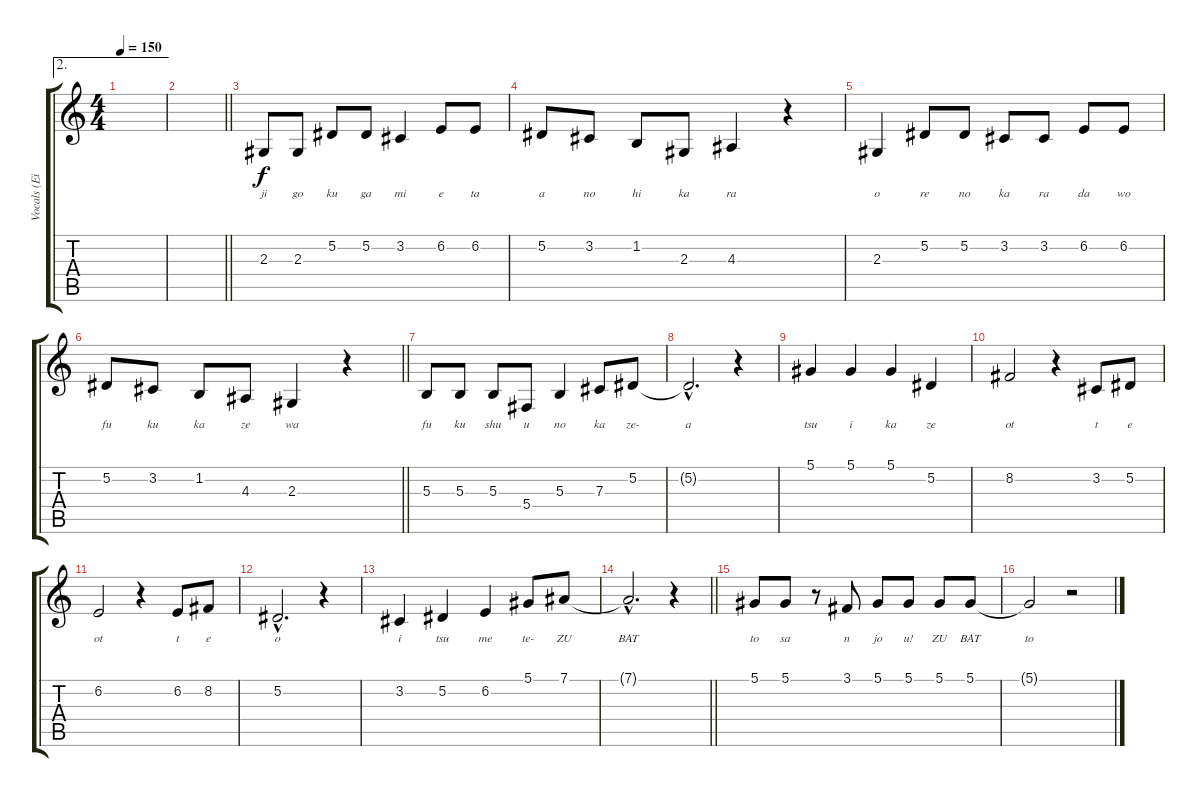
\track ("Vocals (Eizo)" "Vocals (Ei") {instrument flute}
\staff {score tabs}
\tuning (Eb4 Bb3 Gb3 Db3 Ab2 Eb2) {hide}
\ae 2
\ts (4 4)
\tempo 150
\clef g2
\ks c
|
\barLineRight lightlight
|
2.3.8{lyrics (0 "ji") lyrics (1 "") lyrics (2 "") lyrics (3 "") lyrics (4 "")} 2.3.8{lyrics (0 "go") lyrics (1 "") lyrics (2 "") lyrics (3 "") lyrics (4 "")} 5.2.8{lyrics (0 "ku") lyrics (1 "") lyrics (2 "") lyrics (3 "") lyrics (4 "")} 5.2.8{lyrics (0 "ga") lyrics (1 "") lyrics (2 "") lyrics (3 "") lyrics (4 "")} 3.2.4{lyrics (0 "mi") lyrics (1 "") lyrics (2 "") lyrics (3 "") lyrics (4 "")} 6.2.8{lyrics (0 "e") lyrics (1 "") lyrics (2 "") lyrics (3 "") lyrics (4 "")} 6.2.8{lyrics (0 "ta") lyrics (1 "") lyrics (2 "") lyrics (3 "") lyrics (4 "")} |
5.2.8{lyrics (0 "a") lyrics (1 "") lyrics (2 "") lyrics (3 "") lyrics (4 "")} 3.2.8{lyrics (0 "no") lyrics (1 "") lyrics (2 "") lyrics (3 "") lyrics (4 "")} 1.2.8{lyrics (0 "hi") lyrics (1 "") lyrics (2 "") lyrics (3 "") lyrics (4 "")} 2.3.8{lyrics (0 "ka") lyrics (1 "") lyrics (2 "") lyrics (3 "") lyrics (4 "")} 4.3.4{lyrics (0 "ra") lyrics (1 "") lyrics (2 "") lyrics (3 "") lyrics (4 "")} r.4 |
2.3.4{lyrics (0 "o") lyrics (1 "") lyrics (2 "") lyrics (3 "") lyrics (4 "")} 5.2.8{lyrics (0 "re") lyrics (1 "") lyrics (2 "") lyrics (3 "") lyrics (4 "")} 5.2.8{lyrics (0 "no") lyrics (1 "") lyrics (2 "") lyrics (3 "") lyrics (4 "")} 3.2.8{lyrics (0 "ka") lyrics (1 "") lyrics (2 "") lyrics (3 "") lyrics (4 "")} 3.2.8{lyrics (0 "ra") lyrics (1 "") lyrics (2 "") lyrics (3 "") lyrics (4 "")} 6.2.8{lyrics (0 "da") lyrics (1 "") lyrics (2 "") lyrics (3 "") lyrics (4 "")} 6.2.8{lyrics (0 "wo") lyrics (1 "") lyrics (2 "") lyrics (3 "") lyrics (4 "")} |
\barLineRight lightlight
5.2.8{lyrics (0 "fu") lyrics (1 "") lyrics (2 "") lyrics (3 "") lyrics (4 "")} 3.2.8{lyrics (0 "ku") lyrics (1 "") lyrics (2 "") lyrics (3 "") lyrics (4 "")} 1.2.8{lyrics (0 "ka") lyrics (1 "") lyrics (2 "") lyrics (3 "") lyrics (4 "")} 4.3.8{lyrics (0 "ze") lyrics (1 "") lyrics (2 "") lyrics (3 "") lyrics (4 "")} 2.3.4{lyrics (0 "wa") lyrics (1 "") lyrics (2 "") lyrics (3 "") lyrics (4 "")} r.4 |
5.3.8{lyrics (0 "fu") lyrics (1 "") lyrics (2 "") lyrics (3 "") lyrics (4 "")} 5.3.8{lyrics (0 "ku") lyrics (1 "") lyrics (2 "") lyrics (3 "") lyrics (4 "")} 5.3.8{lyrics (0 "shu") lyrics (1 "") lyrics (2 "") lyrics (3 "") lyrics (4 "")} 5.4.8{lyrics (0 "u") lyrics (1 "") lyrics (2 "") lyrics (3 "") lyrics (4 "")} 5.3.4{lyrics (0 "no") lyrics (1 "") lyrics (2 "") lyrics (3 "") lyrics (4 "")} 7.3.8{lyrics (0 "ka") lyrics (1 "") lyrics (2 "") lyrics (3 "") lyrics (4 "")} 5.2.8{lyrics (0 "ze-") lyrics (1 "") lyrics (2 "") lyrics (3 "") lyrics (4 "")} |
5.2{hac t}.2{d lyrics (0 "a") lyrics (1 "") lyrics (2 "") lyrics (3 "") lyrics (4 "")} r.4 |
5.1.4{lyrics (0 "tsu") lyrics (1 "") lyrics (2 "") lyrics (3 "") lyrics (4 "")} 5.1.4{lyrics (0 "i") lyrics (1 "") lyrics (2 "") lyrics (3 "") lyrics (4 "")} 5.1.4{lyrics (0 "ka") lyrics (1 "") lyrics (2 "") lyrics (3 "") lyrics (4 "")} 5.2.4{lyrics (0 "ze") lyrics (1 "") lyrics (2 "") lyrics (3 "") lyrics (4 "")} |
8.2.2{lyrics (0 "ot") lyrics (1 "") lyrics (2 "") lyrics (3 "") lyrics (4 "")} r.4 3.2.8{lyrics (0 "t") lyrics (1 "") lyrics (2 "") lyrics (3 "") lyrics (4 "")} 5.2.8{lyrics (0 "e") lyrics (1 "") lyrics (2 "") lyrics (3 "") lyrics (4 "")} |
6.2.2{lyrics (0 "ot") lyrics (1 "") lyrics (2 "") lyrics (3 "") lyrics (4 "")} r.4 6.2.8{lyrics (0 "t") lyrics (1 "") lyrics (2 "") lyrics (3 "") lyrics (4 "")} 8.2.8{lyrics (0 "e") lyrics (1 "") lyrics (2 "") lyrics (3 "") lyrics (4 "")} |
5.2{hac}.2{d lyrics (0 "o") lyrics (1 "") lyrics (2 "") lyrics (3 "") lyrics (4 "")} r.4 |
3.2.4{lyrics (0 "i") lyrics (1 "") lyrics (2 "") lyrics (3 "") lyrics (4 "")} 5.2.4{lyrics (0 "tsu") lyrics (1 "") lyrics (2 "") lyrics (3 "") lyrics (4 "")} 6.2.4{lyrics (0 "me") lyrics (1 "") lyrics (2 "") lyrics (3 "") lyrics (4 "")} 5.1.8{lyrics (0 "te-") lyrics (1 "") lyrics (2 "") lyrics (3 "") lyrics (4 "")} 7.1.8{lyrics (0 "ZU") lyrics (1 "") lyrics (2 "") lyrics (3 "") lyrics (4 "")} |
\barLineRight lightlight
7.1{hac t}.2{d lyrics (0 "BAT") lyrics (1 "") lyrics (2 "") lyrics (3 "") lyrics (4 "")} r.4 |
5.1.8{lyrics (0 "to") lyrics (1 "") lyrics (2 "") lyrics (3 "") lyrics (4 "")} 5.1.8{lyrics (0 "sa") lyrics (1 "") lyrics (2 "") lyrics (3 "") lyrics (4 "")} r.8 3.1.8{lyrics (0 "n") lyrics (1 "") lyrics (2 "") lyrics (3 "") lyrics (4 "")} 5.1.8{lyrics (0 "jo") lyrics (1 "") lyrics (2 "") lyrics (3 "") lyrics (4 "")} 5.1.8{lyrics (0 "u!") lyrics (1 "") lyrics (2 "") lyrics (3 "") lyrics (4 "")} 5.1.8{lyrics (0 "ZU") lyrics (1 "") lyrics (2 "") lyrics (3 "") lyrics (4 "")} 5.1.8{lyrics (0 "BAT") lyrics (1 "") lyrics (2 "") lyrics (3 "") lyrics (4 "")} |
5.1{t}.2{lyrics (0 "to") lyrics (1 "") lyrics (2 "") lyrics (3 "") lyrics (4 "")} r.2
